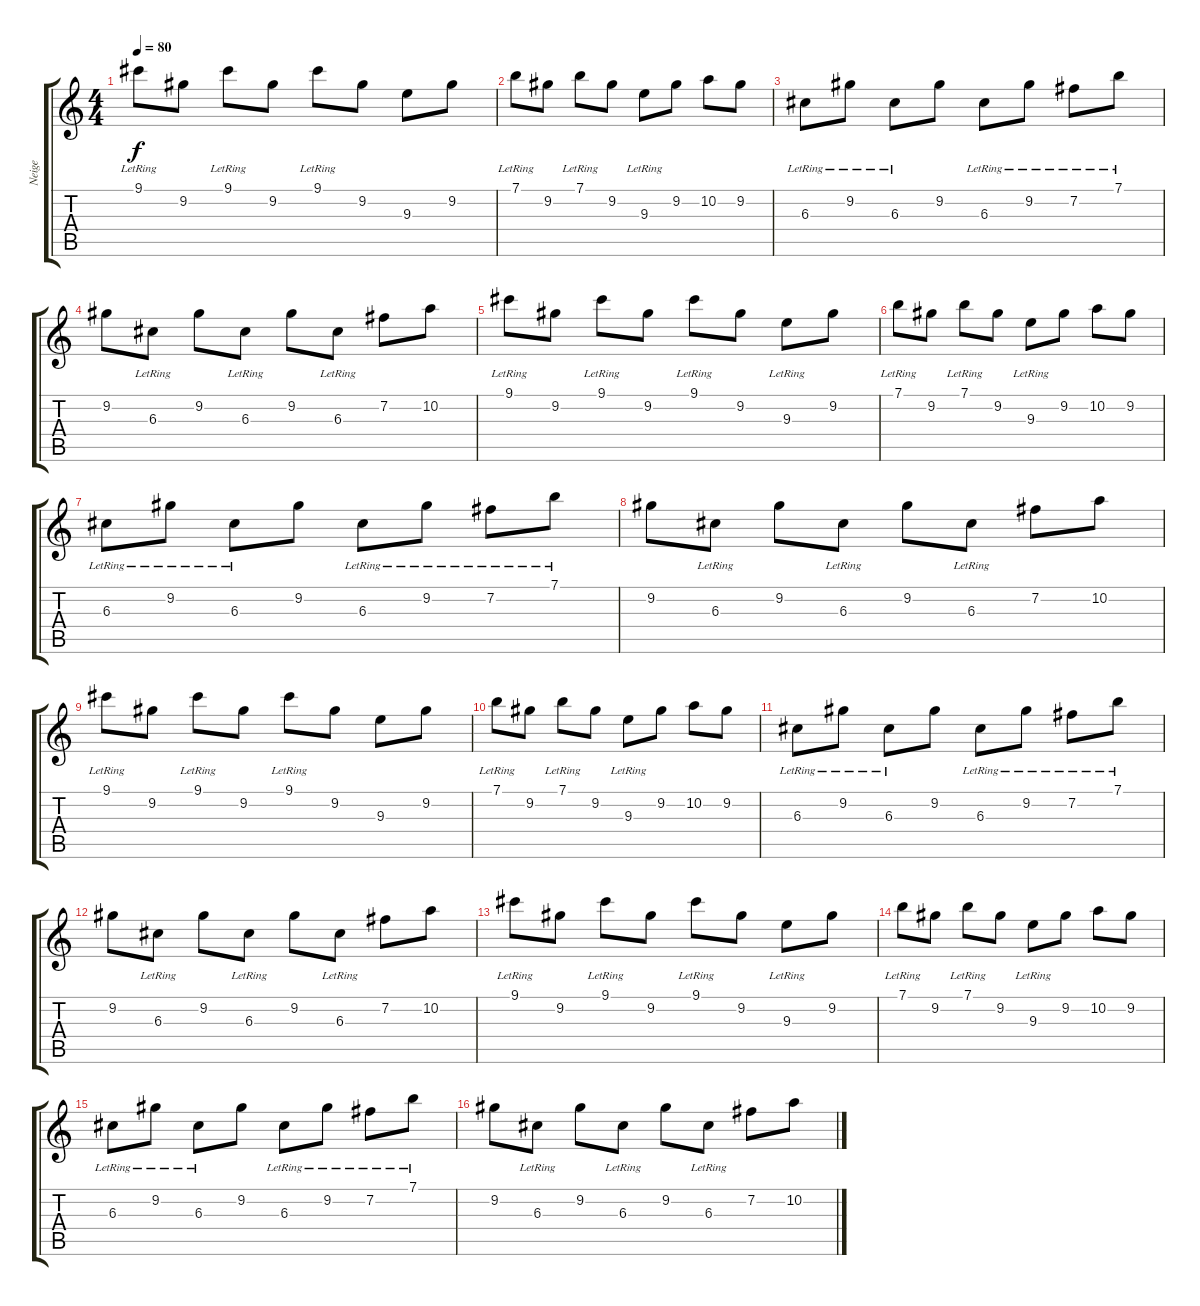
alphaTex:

\track ("Neige" "Neige") {instrument overdrivenguitar}
\staff {score tabs}
\tuning (E4 B3 G3 D3 A2 E2) {hide}
\ts (4 4)
\tempo 80
\clef g2
\ks c
9.1{lr}.8{dy f} 9.2.8 9.1{lr}.8 9.2.8 9.1{lr}.8 9.2.8 9.3.8 9.2.8 |
7.1{lr}.8 9.2.8 7.1{lr}.8 9.2.8 9.3{lr}.8 9.2.8 10.2.8 9.2.8 |
6.3{lr}.8 9.2{lr}.8 6.3{lr}.8 9.2.8 6.3{lr}.8 9.2{lr}.8 7.2{lr}.8 7.1{lr}.8 |
9.2.8 6.3{lr}.8 9.2.8 6.3{lr}.8 9.2.8 6.3{lr}.8 7.2.8 10.2.8 |
9.1{lr}.8 9.2.8 9.1{lr}.8 9.2.8 9.1{lr}.8 9.2.8 9.3{lr}.8 9.2.8 |
7.1{lr}.8 9.2.8 7.1{lr}.8 9.2.8 9.3{lr}.8 9.2.8 10.2.8 9.2.8 |
6.3{lr}.8 9.2{lr}.8 6.3{lr}.8 9.2.8 6.3{lr}.8 9.2{lr}.8 7.2{lr}.8 7.1{lr}.8 |
9.2.8 6.3{lr}.8 9.2.8 6.3{lr}.8 9.2.8 6.3{lr}.8 7.2.8 10.2.8 |
9.1{lr}.8 9.2.8 9.1{lr}.8 9.2.8 9.1{lr}.8 9.2.8 9.3.8 9.2.8 |
7.1{lr}.8 9.2.8 7.1{lr}.8 9.2.8 9.3{lr}.8 9.2.8 10.2.8 9.2.8 |
6.3{lr}.8 9.2{lr}.8 6.3{lr}.8 9.2.8 6.3{lr}.8 9.2{lr}.8 7.2{lr}.8 7.1{lr}.8 |
9.2.8 6.3{lr}.8 9.2.8 6.3{lr}.8 9.2.8 6.3{lr}.8 7.2.8 10.2.8 |
9.1{lr}.8 9.2.8 9.1{lr}.8 9.2.8 9.1{lr}.8 9.2.8 9.3{lr}.8 9.2.8 |
7.1{lr}.8 9.2.8 7.1{lr}.8 9.2.8 9.3{lr}.8 9.2.8 10.2.8 9.2.8 |
6.3{lr}.8 9.2{lr}.8 6.3{lr}.8 9.2.8 6.3{lr}.8 9.2{lr}.8 7.2{lr}.8 7.1{lr}.8 |
9.2.8 6.3{lr}.8 9.2.8 6.3{lr}.8 9.2.8 6.3{lr}.8 7.2.8 10.2.8
